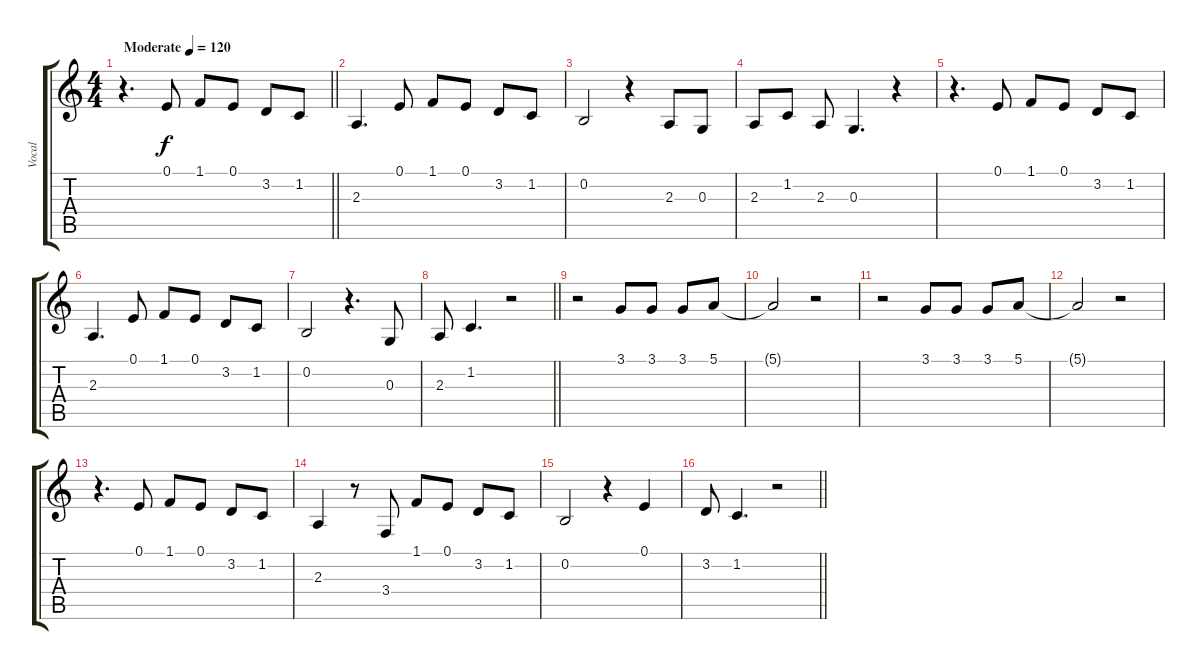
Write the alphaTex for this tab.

\track ("Vocal" "Vocal") {instrument stringensemble1}
\staff {score tabs}
\tuning (E4 B3 G3 D3 A2 E2) {hide}
\ts (4 4)
\tempo (120 "Moderate")
\clef g2
\barLineRight lightlight
\ks c
r.4{d dy f instrument stringensemble1} 0.1.8 1.1.8 0.1.8 3.2.8 1.2.8 |
2.3.4{d} 0.1.8 1.1.8 0.1.8 3.2.8 1.2.8 |
0.2.2 r.4 2.3.8 0.3.8 |
2.3.8 1.2.8 2.3.8 0.3.4{d} r.4 |
r.4{d} 0.1.8 1.1.8 0.1.8 3.2.8 1.2.8 |
2.3.4{d} 0.1.8 1.1.8 0.1.8 3.2.8 1.2.8 |
0.2.2 r.4{d} 0.3.8 |
\barLineRight lightlight
2.3.8 1.2.4{d} r.2 |
r.2 3.1.8 3.1.8 3.1.8 5.1.8 |
5.1{t}.2 r.2 |
r.2 3.1.8 3.1.8 3.1.8 5.1.8 |
5.1{t}.2 r.2 |
r.4{d} 0.1.8 1.1.8 0.1.8 3.2.8 1.2.8 |
2.3.4 r.8 3.4.8 1.1.8 0.1.8 3.2.8 1.2.8 |
0.2.2 r.4 0.1.4 |
\barLineRight lightlight
3.2.8 1.2.4{d} r.2
